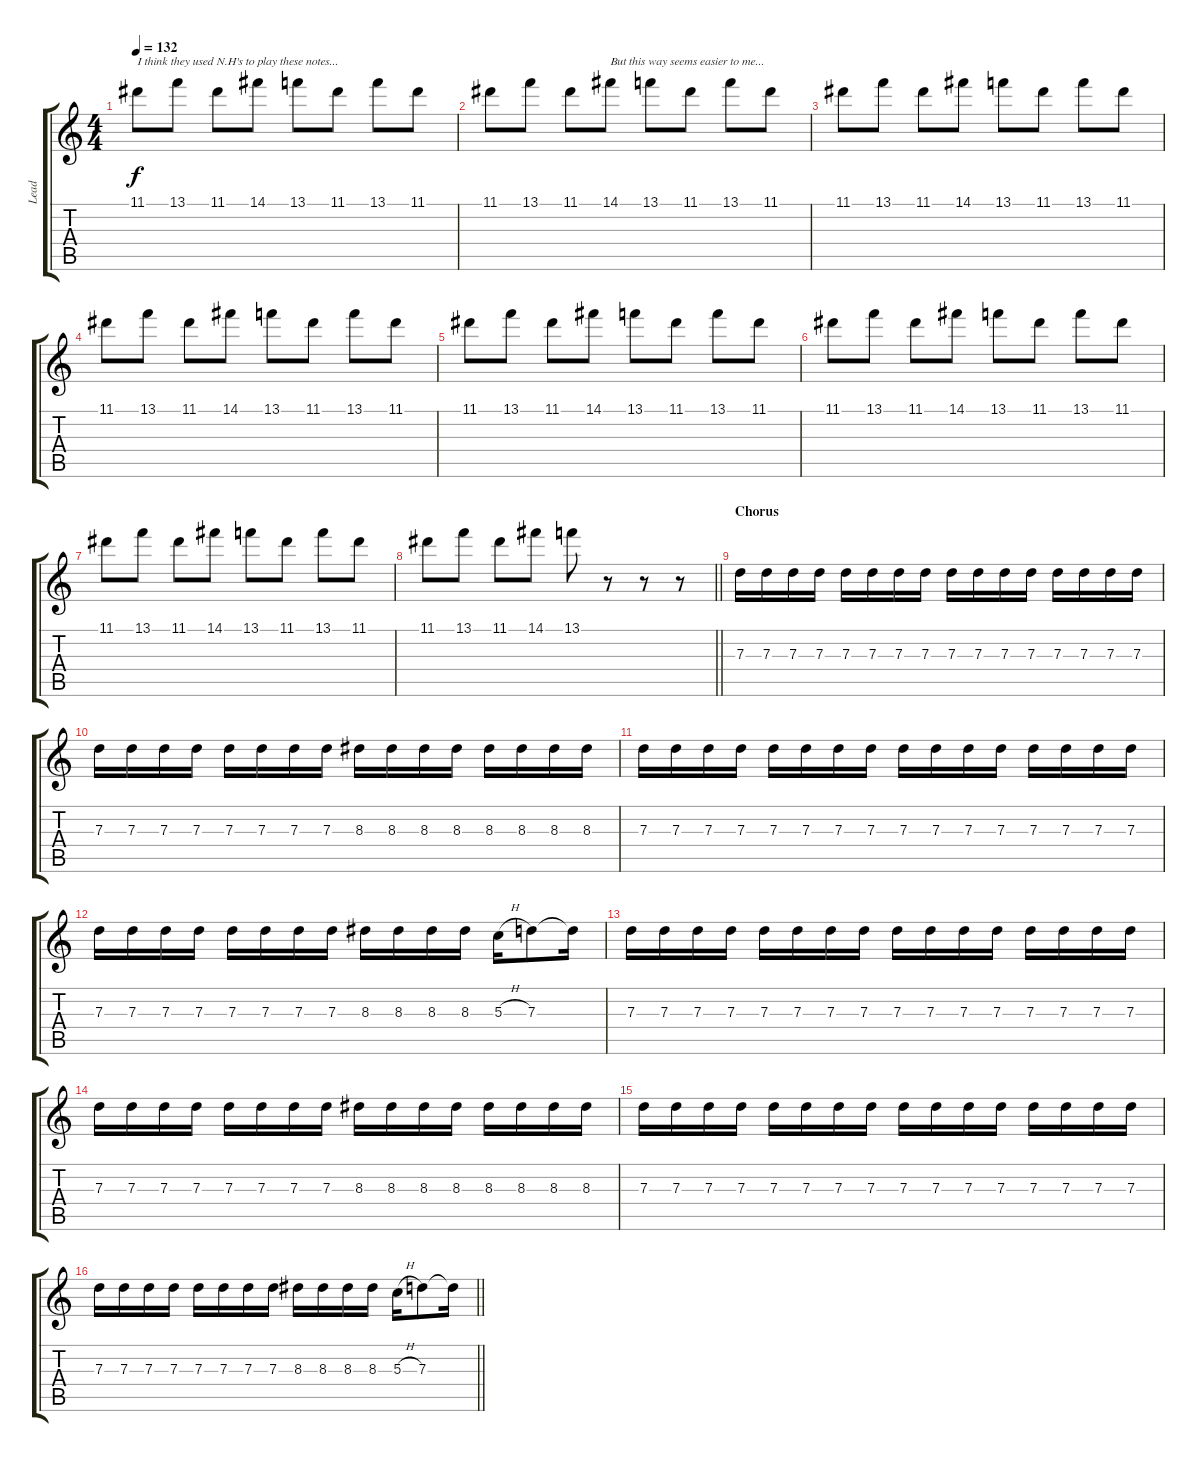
\track ("Lead" "Lead") {instrument distortionguitar}
\staff {score tabs}
\tuning (E4 B3 G3 D3 A2 D2) {hide}
\ts (4 4)
\tempo 132
\clef g2
\ks c
11.1.8{txt "I think they used N.H's to play these notes..." dy f} 13.1.8 11.1.8 14.1.8 13.1.8 11.1.8 13.1.8 11.1.8 |
11.1.8 13.1.8 11.1.8 14.1.8{txt "But this way seems easier to me..."} 13.1.8 11.1.8 13.1.8 11.1.8 |
11.1.8 13.1.8 11.1.8 14.1.8 13.1.8 11.1.8 13.1.8 11.1.8 |
11.1.8 13.1.8 11.1.8 14.1.8 13.1.8 11.1.8 13.1.8 11.1.8 |
11.1.8 13.1.8 11.1.8 14.1.8 13.1.8 11.1.8 13.1.8 11.1.8 |
11.1.8 13.1.8 11.1.8 14.1.8 13.1.8 11.1.8 13.1.8 11.1.8 |
11.1.8 13.1.8 11.1.8 14.1.8 13.1.8 11.1.8 13.1.8 11.1.8 |
\barLineRight lightlight
11.1.8 13.1.8 11.1.8 14.1.8 13.1.8 r.8 r.8 r.8 |
\section ("" "Chorus")
7.3.16{volume 8} 7.3.16 7.3.16 7.3.16 7.3.16 7.3.16 7.3.16 7.3.16 7.3.16 7.3.16 7.3.16 7.3.16 7.3.16 7.3.16 7.3.16 7.3.16 |
7.3.16 7.3.16 7.3.16 7.3.16 7.3.16 7.3.16 7.3.16 7.3.16 8.3.16 8.3.16 8.3.16 8.3.16 8.3.16 8.3.16 8.3.16 8.3.16 |
7.3.16 7.3.16 7.3.16 7.3.16 7.3.16 7.3.16 7.3.16 7.3.16 7.3.16 7.3.16 7.3.16 7.3.16 7.3.16 7.3.16 7.3.16 7.3.16 |
7.3.16 7.3.16 7.3.16 7.3.16 7.3.16 7.3.16 7.3.16 7.3.16 8.3.16 8.3.16 8.3.16 8.3.16 5.3{h}.16 7.3.8 7.3{t}.16 |
7.3.16{volume 8} 7.3.16 7.3.16 7.3.16 7.3.16 7.3.16 7.3.16 7.3.16 7.3.16 7.3.16 7.3.16 7.3.16 7.3.16 7.3.16 7.3.16 7.3.16 |
7.3.16 7.3.16 7.3.16 7.3.16 7.3.16 7.3.16 7.3.16 7.3.16 8.3.16 8.3.16 8.3.16 8.3.16 8.3.16 8.3.16 8.3.16 8.3.16 |
7.3.16 7.3.16 7.3.16 7.3.16 7.3.16 7.3.16 7.3.16 7.3.16 7.3.16 7.3.16 7.3.16 7.3.16 7.3.16 7.3.16 7.3.16 7.3.16 |
\barLineRight lightlight
7.3.16 7.3.16 7.3.16 7.3.16 7.3.16 7.3.16 7.3.16 7.3.16 8.3.16 8.3.16 8.3.16 8.3.16 5.3{h}.16 7.3.8 7.3{t}.16
